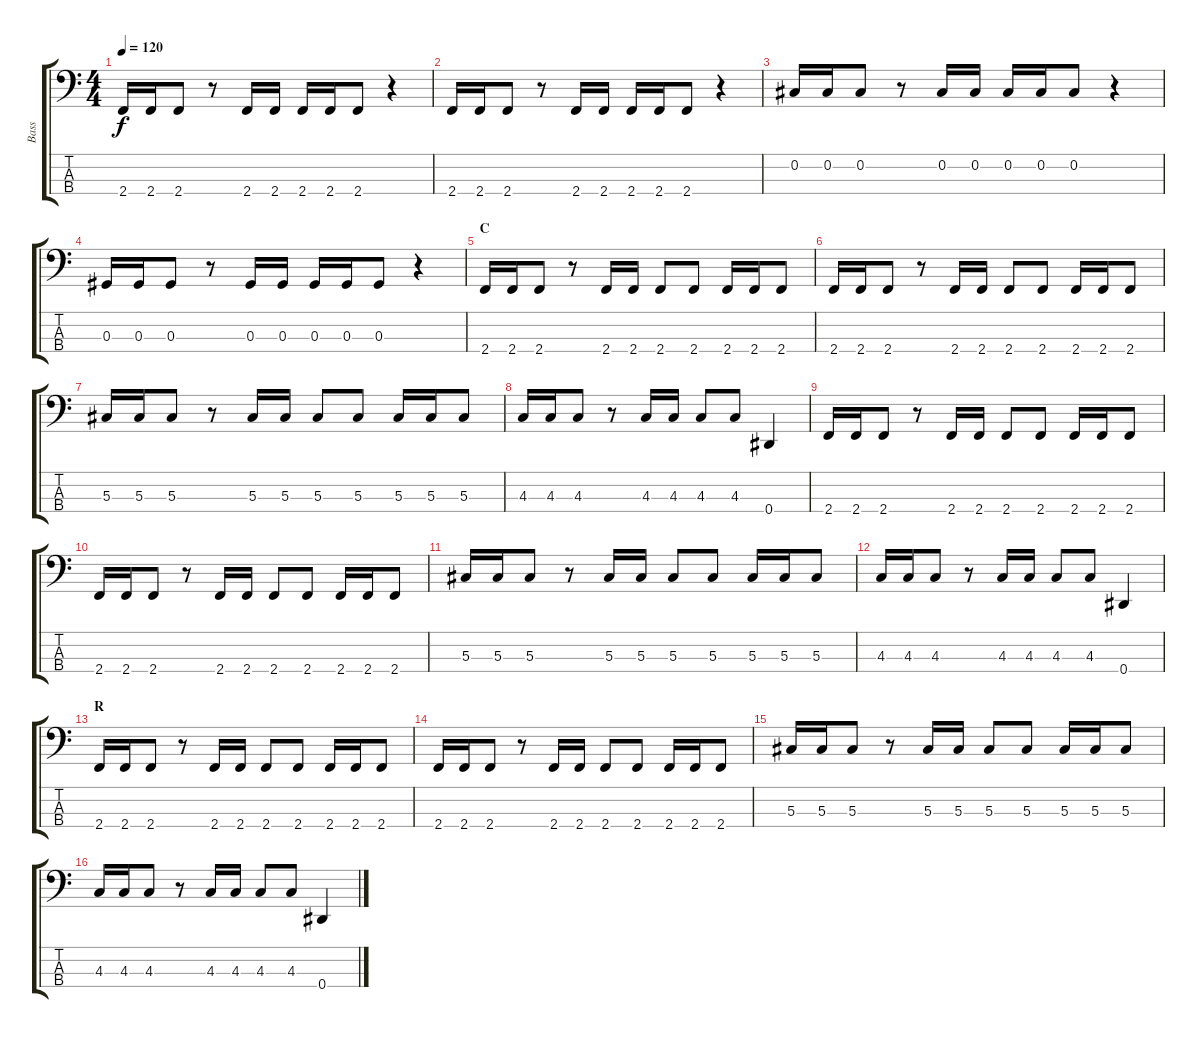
\track ("Bass" "Bass") {instrument electricbasspick}
\staff {score tabs}
\tuning (Gb2 Db2 Ab1 Eb1) {hide}
\ts (4 4)
\tempo 120
\clef f4
\ks c
2.4.16{dy f} 2.4.16 2.4.8 r.8 2.4.16 2.4.16 2.4.16 2.4.16 2.4.8 r.4 |
2.4.16 2.4.16 2.4.8 r.8 2.4.16 2.4.16 2.4.16 2.4.16 2.4.8 r.4 |
0.2.16 0.2.16 0.2.8 r.8 0.2.16 0.2.16 0.2.16 0.2.16 0.2.8 r.4 |
0.3.16 0.3.16 0.3.8 r.8 0.3.16 0.3.16 0.3.16 0.3.16 0.3.8 r.4 |
\section ("" "C")
2.4.16 2.4.16 2.4.8 r.8 2.4.16 2.4.16 2.4.8 2.4.8 2.4.16 2.4.16 2.4.8 |
2.4.16 2.4.16 2.4.8 r.8 2.4.16 2.4.16 2.4.8 2.4.8 2.4.16 2.4.16 2.4.8 |
5.3.16 5.3.16 5.3.8 r.8 5.3.16 5.3.16 5.3.8 5.3.8 5.3.16 5.3.16 5.3.8 |
4.3.16 4.3.16 4.3.8 r.8 4.3.16 4.3.16 4.3.8 4.3.8 0.4.4 |
2.4.16 2.4.16 2.4.8 r.8 2.4.16 2.4.16 2.4.8 2.4.8 2.4.16 2.4.16 2.4.8 |
2.4.16 2.4.16 2.4.8 r.8 2.4.16 2.4.16 2.4.8 2.4.8 2.4.16 2.4.16 2.4.8 |
5.3.16 5.3.16 5.3.8 r.8 5.3.16 5.3.16 5.3.8 5.3.8 5.3.16 5.3.16 5.3.8 |
4.3.16 4.3.16 4.3.8 r.8 4.3.16 4.3.16 4.3.8 4.3.8 0.4.4 |
\section ("" "R")
2.4.16 2.4.16 2.4.8 r.8 2.4.16 2.4.16 2.4.8 2.4.8 2.4.16 2.4.16 2.4.8 |
2.4.16 2.4.16 2.4.8 r.8 2.4.16 2.4.16 2.4.8 2.4.8 2.4.16 2.4.16 2.4.8 |
5.3.16 5.3.16 5.3.8 r.8 5.3.16 5.3.16 5.3.8 5.3.8 5.3.16 5.3.16 5.3.8 |
4.3.16 4.3.16 4.3.8 r.8 4.3.16 4.3.16 4.3.8 4.3.8 0.4.4
